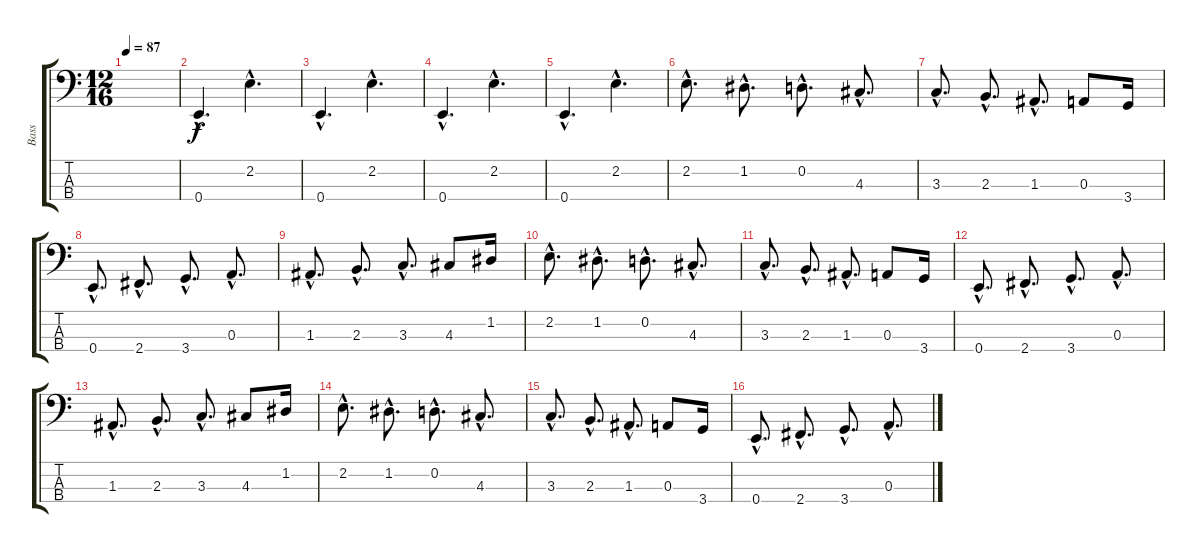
\track ("Bass" "Bass") {instrument acousticbass}
\staff {score tabs}
\tuning (G2 D2 A1 E1) {hide}
\ts (12 16)
\tempo 87
\clef f4
\ks c
|
0.4{hac}.4{d} 2.2{hac}.4{d} |
0.4{hac}.4{d} 2.2{hac}.4{d} |
0.4{hac}.4{d} 2.2{hac}.4{d} |
0.4{hac}.4{d} 2.2{hac}.4{d} |
2.2{hac}.8{d} 1.2{hac}.8{d} 0.2{hac}.8{d} 4.3{hac}.8{d} |
3.3{hac}.8{d} 2.3{hac}.8{d} 1.3{hac}.8{d} 0.3.8 3.4.16 |
0.4{hac}.8{d} 2.4{hac}.8{d} 3.4{hac}.8{d} 0.3{hac}.8{d} |
1.3{hac}.8{d} 2.3{hac}.8{d} 3.3{hac}.8{d} 4.3.8 1.2.16 |
2.2{hac}.8{d} 1.2{hac}.8{d} 0.2{hac}.8{d} 4.3{hac}.8{d} |
3.3{hac}.8{d} 2.3{hac}.8{d} 1.3{hac}.8{d} 0.3.8 3.4.16 |
0.4{hac}.8{d} 2.4{hac}.8{d} 3.4{hac}.8{d} 0.3{hac}.8{d} |
1.3{hac}.8{d} 2.3{hac}.8{d} 3.3{hac}.8{d} 4.3.8 1.2.16 |
2.2{hac}.8{d} 1.2{hac}.8{d} 0.2{hac}.8{d} 4.3{hac}.8{d} |
3.3{hac}.8{d} 2.3{hac}.8{d} 1.3{hac}.8{d} 0.3.8 3.4.16 |
0.4{hac}.8{d} 2.4{hac}.8{d} 3.4{hac}.8{d} 0.3{hac}.8{d}
